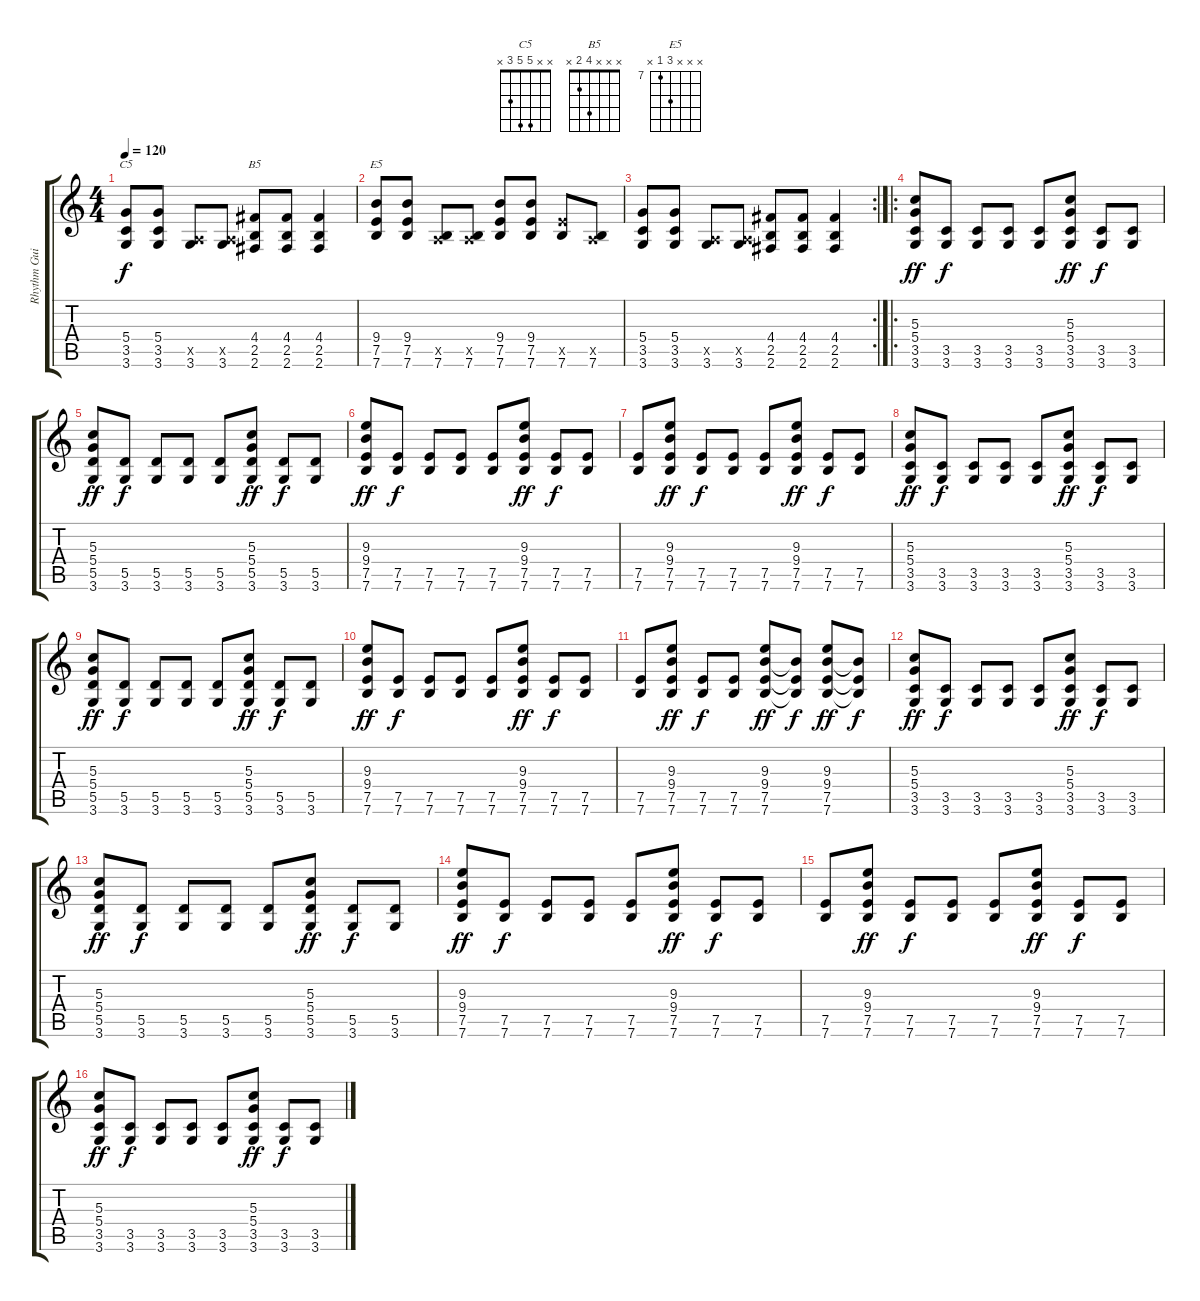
\track ("Rhythm Guitar" "Rhythm Gui") {instrument distortionguitar}
\staff {score tabs}
\tuning (E4 B3 G3 D3 A2 E2) {hide}
\chord ("C5" x x 5 5 3 x)
\chord ("B5" x x x 4 2 x)
\chord ("E5" x x x 9 7 x) {firstfret 7}
\ts (4 4)
\tempo 120
\clef g2
\ks c
(5.4 3.5 3.6).8{ch "C5" dy f} (5.4 3.5 3.6).8 (0.5{x} 3.6).8 (0.5{x} 3.6).8 (4.4 2.5 2.6).8{ch "B5"} (4.4 2.5 2.6).8 (4.4 2.5 2.6).4 |
(9.4 7.5 7.6).8{ch "E5"} (9.4 7.5 7.6).8 (0.5{x} 7.6).8 (0.5{x} 7.6).8 (9.4 7.5 7.6).8 (9.4 7.5 7.6).8 (7.5{x} 7.6).8 (0.5{x} 7.6).8 |
\rc 2
(5.4 3.5 3.6).8 (5.4 3.5 3.6).8 (0.5{x} 3.6).8 (0.5{x} 3.6).8 (4.4 2.5 2.6).8 (4.4 2.5 2.6).8 (4.4 2.5 2.6).4 |
\ro
(5.3 5.4 3.5 3.6).8{dy ff} (3.5 3.6).8{dy f} (3.5 3.6).8 (3.5 3.6).8 (3.5 3.6).8 (5.3 5.4 3.5 3.6).8{dy ff} (3.5 3.6).8{dy f} (3.5 3.6).8 |
(5.3 5.4 5.5 3.6).8{dy ff} (5.5 3.6).8{dy f} (5.5 3.6).8 (5.5 3.6).8 (5.5 3.6).8 (5.3 5.4 5.5 3.6).8{dy ff} (5.5 3.6).8{dy f} (5.5 3.6).8 |
(9.3 9.4 7.5 7.6).8{dy ff} (7.5 7.6).8{dy f} (7.5 7.6).8 (7.5 7.6).8 (7.5 7.6).8 (9.3 9.4 7.5 7.6).8{dy ff} (7.5 7.6).8{dy f} (7.5 7.6).8 |
(7.5 7.6).8 (9.3 9.4 7.5 7.6).8{dy ff} (7.5 7.6).8{dy f} (7.5 7.6).8 (7.5 7.6).8 (9.3 9.4 7.5 7.6).8{dy ff} (7.5 7.6).8{dy f} (7.5 7.6).8 |
(5.3 5.4 3.5 3.6).8{dy ff} (3.5 3.6).8{dy f} (3.5 3.6).8 (3.5 3.6).8 (3.5 3.6).8 (5.3 5.4 3.5 3.6).8{dy ff} (3.5 3.6).8{dy f} (3.5 3.6).8 |
(5.3 5.4 5.5 3.6).8{dy ff} (5.5 3.6).8{dy f} (5.5 3.6).8 (5.5 3.6).8 (5.5 3.6).8 (5.3 5.4 5.5 3.6).8{dy ff} (5.5 3.6).8{dy f} (5.5 3.6).8 |
(9.3 9.4 7.5 7.6).8{dy ff} (7.5 7.6).8{dy f} (7.5 7.6).8 (7.5 7.6).8 (7.5 7.6).8 (9.3 9.4 7.5 7.6).8{dy ff} (7.5 7.6).8{dy f} (7.5 7.6).8 |
(7.5 7.6).8 (9.3 9.4 7.5 7.6).8{dy ff} (7.5 7.6).8{dy f} (7.5 7.6).8 (9.3 9.4 7.5 7.6).8{dy ff} (9.4{t} 7.5{t} 7.6{t}).8{dy f} (9.3 9.4 7.5 7.6).8{dy ff} (9.4{t} 7.5{t} 7.6{t}).8{dy f} |
(5.3 5.4 3.5 3.6).8{dy ff} (3.5 3.6).8{dy f} (3.5 3.6).8 (3.5 3.6).8 (3.5 3.6).8 (5.3 5.4 3.5 3.6).8{dy ff} (3.5 3.6).8{dy f} (3.5 3.6).8 |
(5.3 5.4 5.5 3.6).8{dy ff} (5.5 3.6).8{dy f} (5.5 3.6).8 (5.5 3.6).8 (5.5 3.6).8 (5.3 5.4 5.5 3.6).8{dy ff} (5.5 3.6).8{dy f} (5.5 3.6).8 |
(9.3 9.4 7.5 7.6).8{dy ff} (7.5 7.6).8{dy f} (7.5 7.6).8 (7.5 7.6).8 (7.5 7.6).8 (9.3 9.4 7.5 7.6).8{dy ff} (7.5 7.6).8{dy f} (7.5 7.6).8 |
(7.5 7.6).8 (9.3 9.4 7.5 7.6).8{dy ff} (7.5 7.6).8{dy f} (7.5 7.6).8 (7.5 7.6).8 (9.3 9.4 7.5 7.6).8{dy ff} (7.5 7.6).8{dy f} (7.5 7.6).8 |
(5.3 5.4 3.5 3.6).8{dy ff} (3.5 3.6).8{dy f} (3.5 3.6).8 (3.5 3.6).8 (3.5 3.6).8 (5.3 5.4 3.5 3.6).8{dy ff} (3.5 3.6).8{dy f} (3.5 3.6).8
